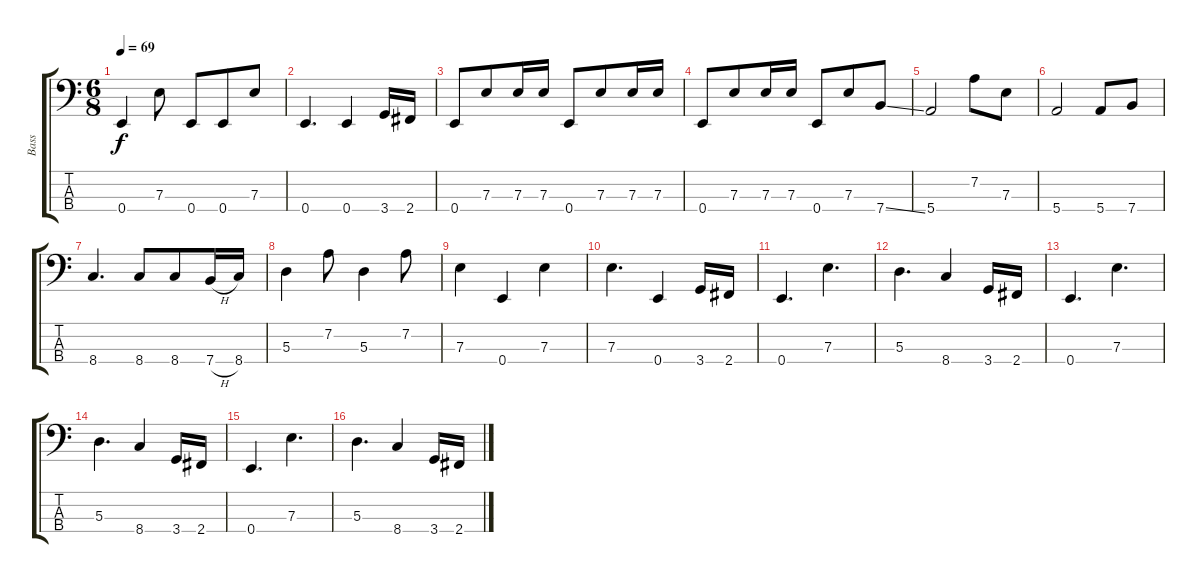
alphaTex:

\track ("Bass" "Bass") {instrument electricbassfinger}
\staff {score tabs}
\tuning (G2 D2 A1 E1) {hide}
\ts (6 8)
\tempo 69
\clef f4
\ks c
0.4.4{dy f} 7.3.8 0.4.8 0.4.8 7.3.8 |
0.4.4{d} 0.4.4 3.4.16 2.4.16 |
0.4.8 7.3.8 7.3.16 7.3.16 0.4.8 7.3.8 7.3.16 7.3.16 |
0.4.8 7.3.8 7.3.16 7.3.16 0.4.8 7.3.8 7.4{ss}.8 |
5.4.2 7.2.8 7.3.8 |
5.4.2 5.4.8 7.4.8 |
8.4.4{d} 8.4.8 8.4.8 7.4{h}.16 8.4.16 |
5.3.4 7.2.8 5.3.4 7.2.8 |
7.3.4 0.4.4 7.3.4 |
7.3.4{d} 0.4.4 3.4.16 2.4.16 |
0.4.4{d} 7.3.4{d} |
5.3.4{d} 8.4.4 3.4.16 2.4.16 |
0.4.4{d} 7.3.4{d} |
5.3.4{d} 8.4.4 3.4.16 2.4.16 |
0.4.4{d} 7.3.4{d} |
5.3.4{d} 8.4.4 3.4.16 2.4.16
